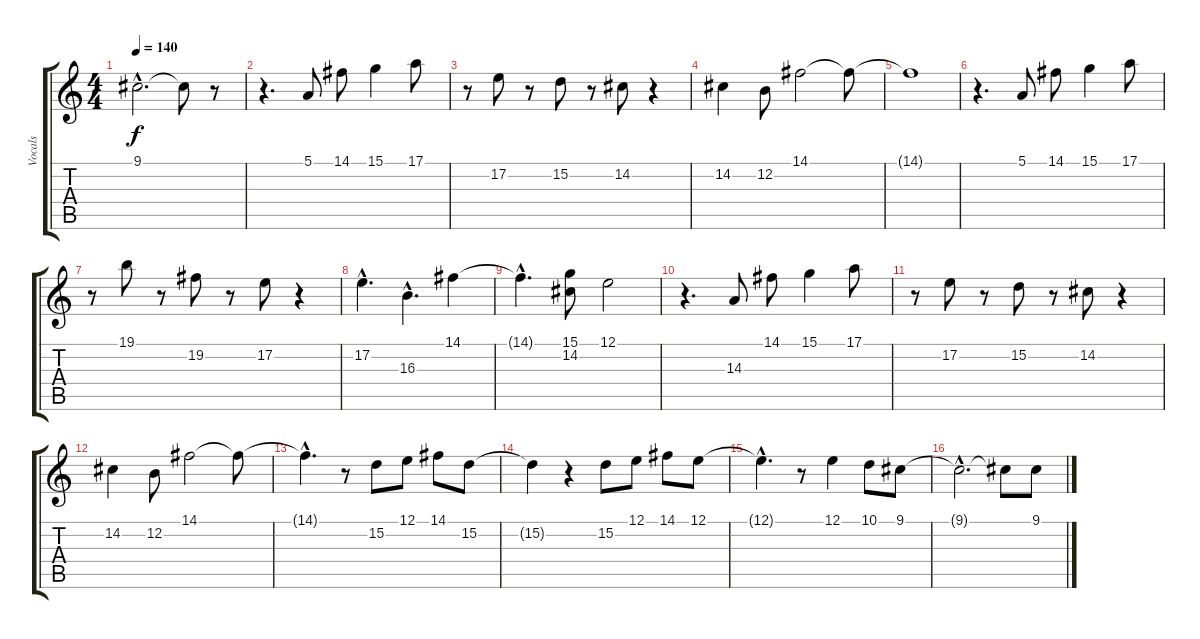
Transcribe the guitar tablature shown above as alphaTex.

\track ("Vocals" "Vocals") {instrument piccolo}
\staff {score tabs}
\tuning (E4 B3 G3 D3 A2 E2) {hide}
\ts (4 4)
\tempo 140
\clef g2
\ks c
9.1{hac t}.2{d dy f} 9.1{t}.8 r.8 |
r.4{d} 5.1.8 14.1.8 15.1.4 17.1.8 |
r.8 17.2.8 r.8 15.2.8 r.8 14.2.8 r.4 |
14.2.4 12.2.8 14.1.2 14.1{t}.8 |
14.1{t}.1 |
r.4{d} 5.1.8 14.1.8 15.1.4 17.1.8 |
r.8 19.1.8 r.8 19.2.8 r.8 17.2.8 r.4 |
17.2{hac}.4{d} 16.3{hac}.4{d} 14.1.4 |
14.1{hac t}.4{d} (15.1 14.2).8 12.1.2 |
r.4{d} 14.3.8 14.1.8 15.1.4 17.1.8 |
r.8 17.2.8 r.8 15.2.8 r.8 14.2.8 r.4 |
14.2.4 12.2.8 14.1.2 14.1{t}.8 |
14.1{hac t}.4{d} r.8 15.2.8 12.1.8 14.1.8 15.2.8 |
15.2{t}.4 r.4 15.2.8 12.1.8 14.1.8 12.1.8 |
12.1{hac t}.4{d} r.8 12.1.4 10.1.8 9.1.8 |
9.1{hac t}.2{d} 9.1{t}.8 9.1.8
